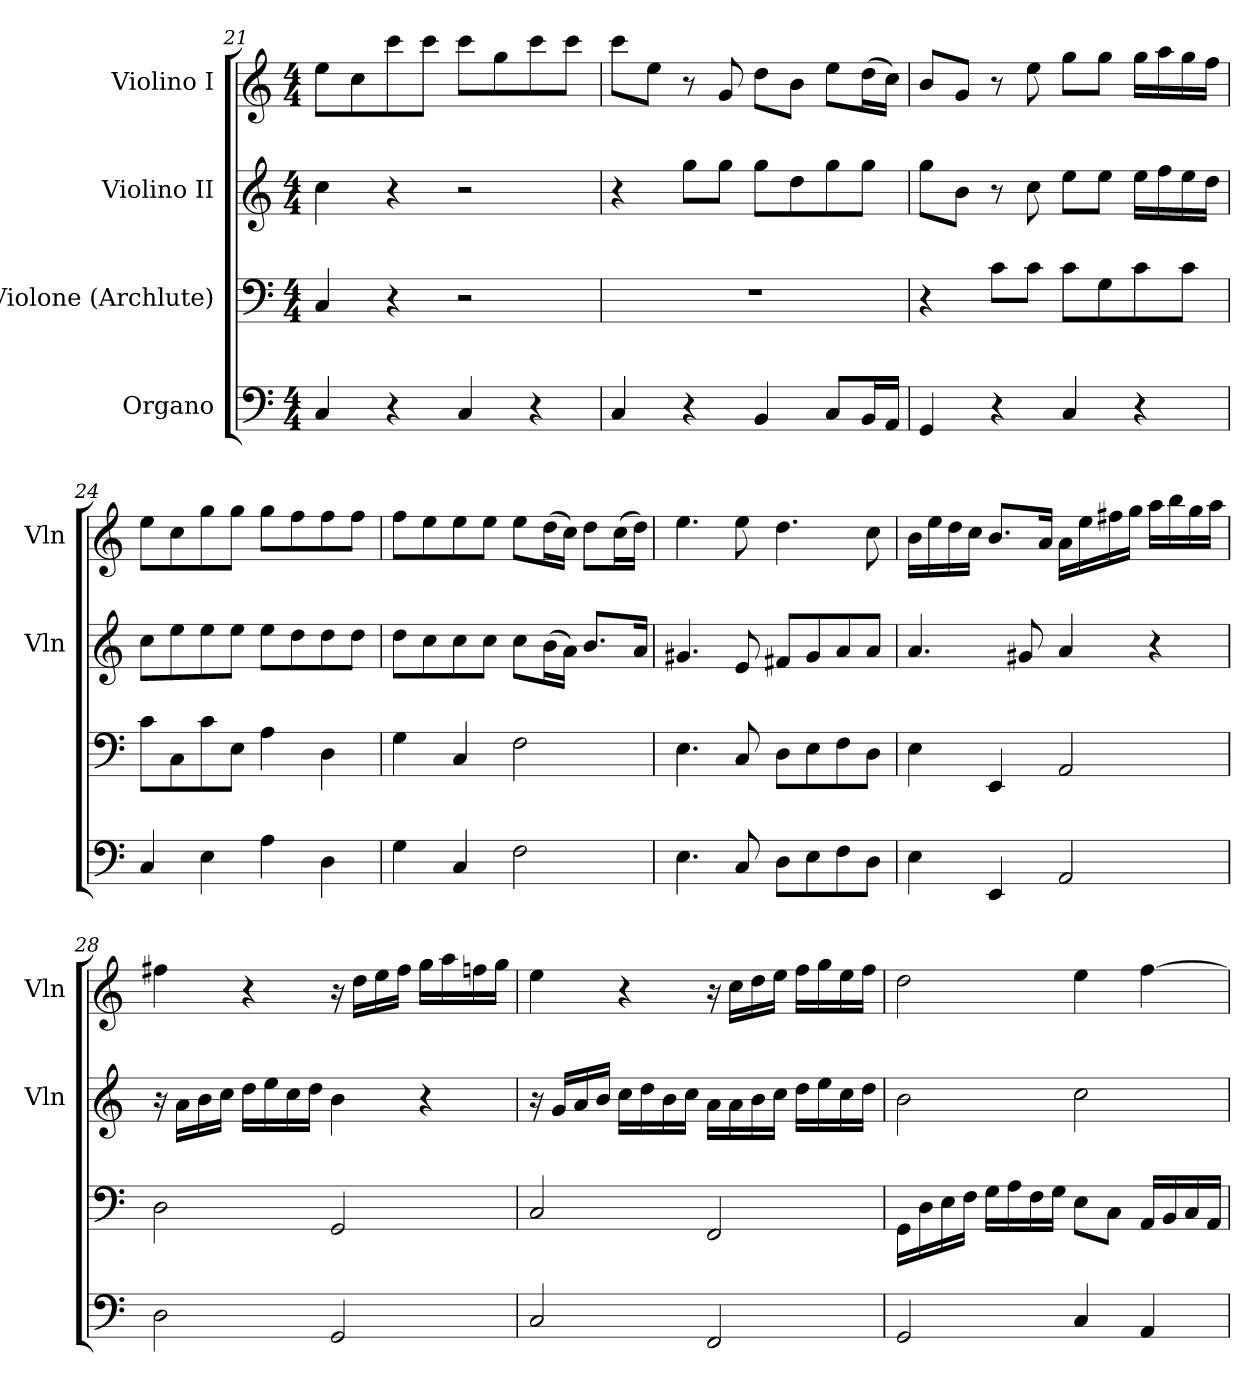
**kern	**kern	**kern	**kern
*part4	*part3	*part2	*part1
*staff4	*staff3	*staff2	*staff1
*I"Organo	*I"Violone (Archlute)	*I"Violino II	*I"Violino I
*	*	*I'Vln	*I'Vln
*clefF4	*clefF4	*clefG2	*clefG2
*k[]	*k[]	*k[]	*k[]
*C:	*C:	*C:	*C:
*M4/4	*M4/4	*M4/4	*M4/4
=21	=21	=21	=21
4C/	4C/	4cc\	8ee\L
.	.	.	8cc\
4r	4r	4r	8ccc\
.	.	.	8ccc\J
4C/	2r	2r	8ccc\L
.	.	.	8gg\
4r	.	.	8ccc\
.	.	.	8ccc\J
=22	=22	=22	=22
4C/	1r	4r	8ccc\L
.	.	.	8ee\J
4r	.	8gg\L	8r
.	.	8gg\J	8g/
4BB/	.	8gg\L	8dd\L
.	.	8dd\	8b\J
8C/L	.	8gg\	8ee\L
16BB/L	.	8gg\J	(16dd\L
16AA/JJ	.	.	16cc\JJ)
=23	=23	=23	=23
4GG/	4r	8gg\L	8b/L
.	.	8b\J	8g/J
4r	8c\L	8r	8r
.	8c\J	8cc\	8ee\
4C/	8c\L	8ee\L	8gg\L
.	8G\	8ee\J	8gg\J
4r	8c\	16ee\LL	16gg\LL
.	.	16ff\	16aa\
.	8c\J	16ee\	16gg\
.	.	16dd\JJ	16ff\JJ
=24	=24	=24	=24
4C/	8c\L	8cc\L	8ee\L
.	8C\	8ee\	8cc\
4E\	8c\	8ee\	8gg\
.	8E\J	8ee\J	8gg\J
4A\	4A\	8ee\L	8gg\L
.	.	8dd\	8ff\
4D\	4D\	8dd\	8ff\
.	.	8dd\J	8ff\J
=25	=25	=25	=25
4G\	4G\	8dd\L	8ff\L
.	.	8cc\	8ee\
4C/	4C/	8cc\	8ee\
.	.	8cc\J	8ee\J
2F\	2F\	8cc\L	8ee\L
.	.	(16b\L	(16dd\L
.	.	16a\JJ)	16cc\JJ)
.	.	8.b/L	8dd\L
.	.	.	(16cc\L
.	.	16a/Jk	16dd\JJ)
=26	=26	=26	=26
4.E\	4.E\	4.g#X/	4.ee\
8C/	8C/	8e/	8ee\
8D\L	8D\L	8f#X/L	4.dd\
8E\	8E\	8g#/	.
8F\	8F\	8a/	.
8D\J	8D\J	8a/J	8cc\
=27	=27	=27	=27
4E\	4E\	4.a/	16b\LL
.	.	.	16ee\
.	.	.	16dd\
.	.	.	16cc\JJ
4EE/	4EE/	.	8.b/L
.	.	8g#X/	.
.	.	.	16a/Jk
2AA/	2AA/	4a/	16a\LL
.	.	.	16ee\
.	.	.	16ff#X\
.	.	.	16gg\JJ
.	.	4r	16aa\LL
.	.	.	16bb\
.	.	.	16gg\
.	.	.	16aa\JJ
=28	=28	=28	=28
2D\	2D\	16r	4ff#X\
.	.	16a\LL	.
.	.	16b\	.
.	.	16cc\JJ	.
.	.	16dd\LL	4r
.	.	16ee\	.
.	.	16cc\	.
.	.	16dd\JJ	.
2GG/	2GG/	4b\	16r
.	.	.	16dd\LL
.	.	.	16ee\
.	.	.	16ff#\JJ
.	.	4r	16gg\LL
.	.	.	16aa\
.	.	.	16ffn\
.	.	.	16gg\JJ
=29	=29	=29	=29
2C/	2C/	16r	4ee\
.	.	16g/LL	.
.	.	16a/	.
.	.	16b/JJ	.
.	.	16cc\LL	4r
.	.	16dd\	.
.	.	16b\	.
.	.	16cc\JJ	.
2FF/	2FF/	16a\LL	16r
.	.	16a\	16cc\LL
.	.	16b\	16dd\
.	.	16cc\JJ	16ee\JJ
.	.	16dd\LL	16ff\LL
.	.	16ee\	16gg\
.	.	16cc\	16ee\
.	.	16dd\JJ	16ff\JJ
=30	=30	=30	=30
2GG/	16GG\LL	2b\	2dd\
.	16D\	.	.
.	16E\	.	.
.	16F\JJ	.	.
.	16G\LL	.	.
.	16A\	.	.
.	16F\	.	.
.	16G\JJ	.	.
4C/	8E\L	2cc\	4ee\
.	8C\J	.	.
4AA/	16AA/LL	.	[4ff\
.	16BB/	.	.
.	16C/	.	.
.	16AA/JJ	.	.
=	=	=	=
*-	*-	*-	*-
